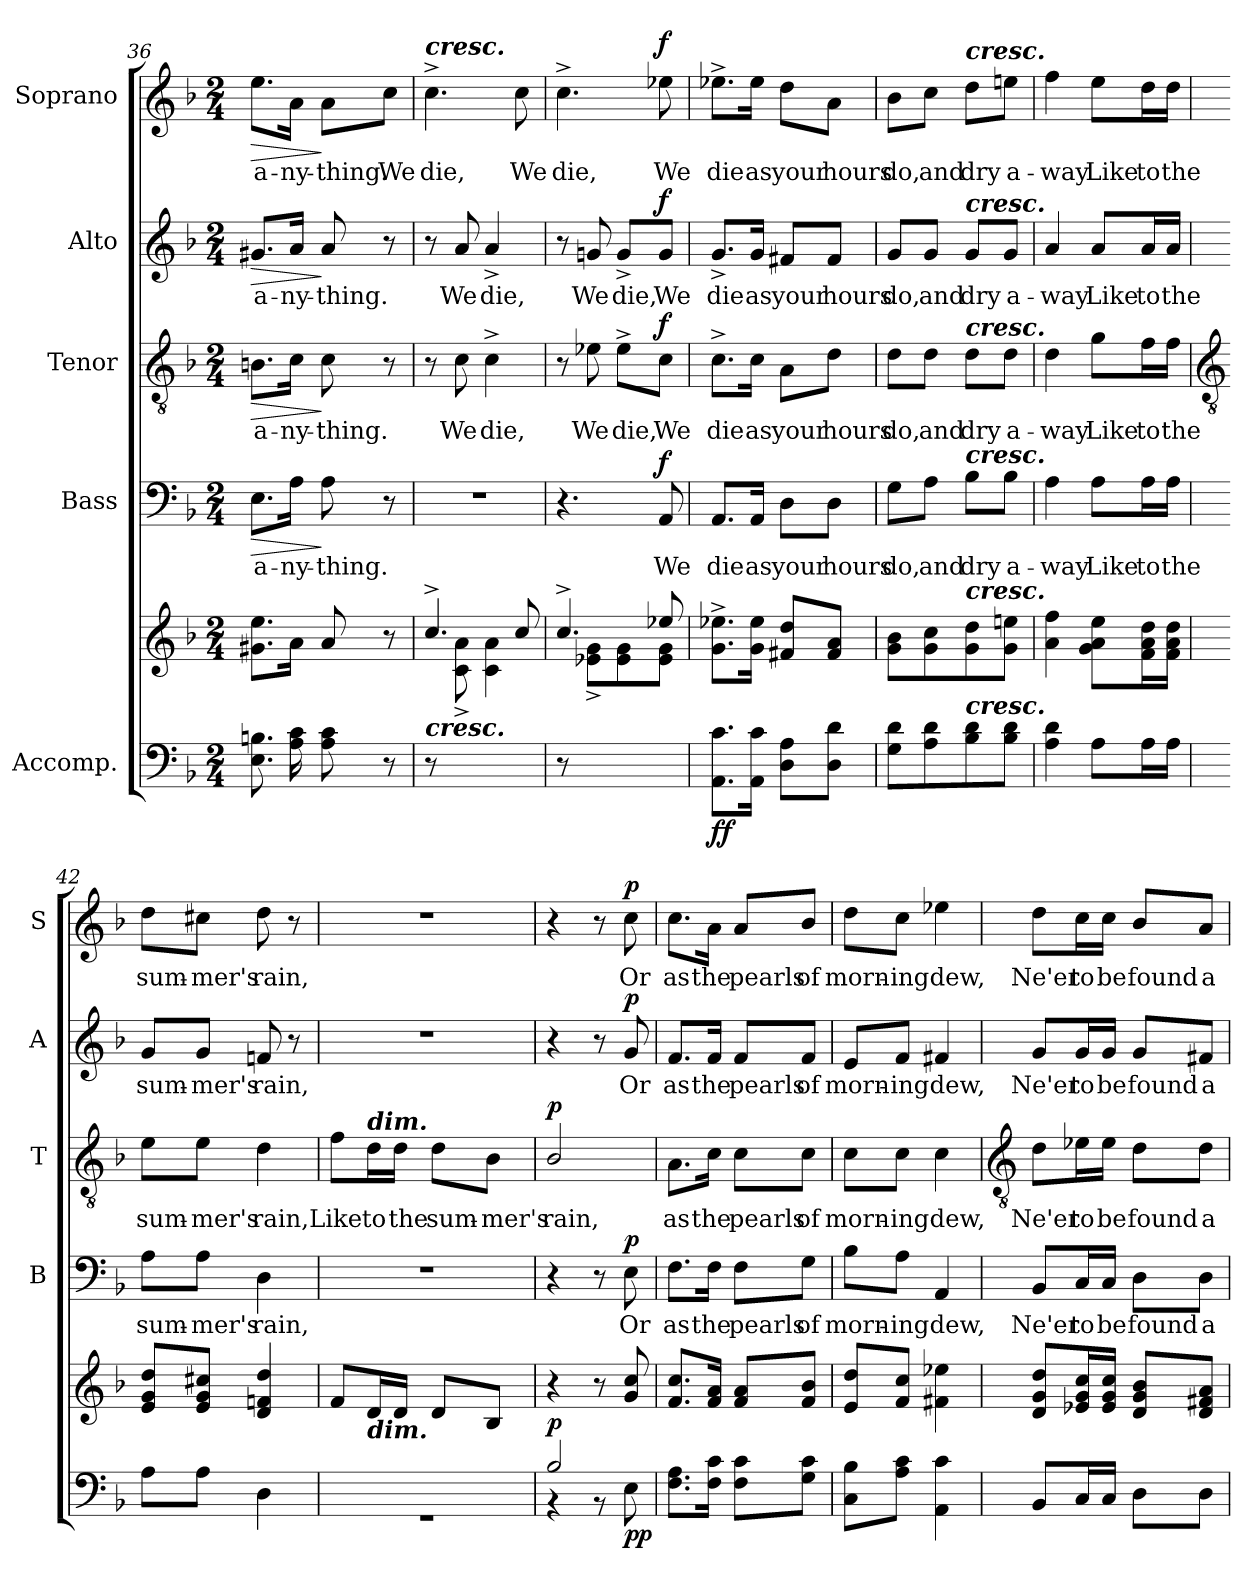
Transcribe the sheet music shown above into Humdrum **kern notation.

**kern	**kern	**dynam	**kern	**text	**dynam	**kern	**text	**dynam	**kern	**text	**dynam	**kern	**text	**dynam
*part5	*part5	*part5	*part4	*part4	*part4	*part3	*part3	*part3	*part2	*part2	*part2	*part1	*part1	*part1
*staff6	*staff5	*staff5/6	*staff4	*staff4	*staff4	*staff3	*staff3	*staff3	*staff2	*staff2	*staff2	*staff1	*staff1	*staff1
*I"Accomp.	*	*	*I"Bass	*	*	*I"Tenor	*	*	*I"Alto	*	*	*I"Soprano	*	*
*	*	*	*I'B	*	*	*I'T	*	*	*I'A	*	*	*I'S	*	*
!!LO:LB:g=z
*clefF4	*clefG2	*	*clefF4	*	*	*clefGv2	*	*	*clefG2	*	*	*clefG2	*	*
*k[b-]	*k[b-]	*	*k[b-]	*	*	*k[b-]	*	*	*k[b-]	*	*	*k[b-]	*	*
*F:	*F:	*	*F:	*	*	*F:	*	*	*F:	*	*	*F:	*	*
*M2/4	*M2/4	*	*M2/4	*	*	*M2/4	*	*	*M2/4	*	*	*M2/4	*	*
=36	=36	=36	=36	=36	=36	=36	=36	=36	=36	=36	=36	=36	=36	=36
!	!	!	!	!LO:LY:b	!LO:HP:b	!	!LO:LY:b	!LO:HP:b	!	!LO:LY:b	!LO:HP:b	!	!LO:LY:b	!LO:HP:b
8.E 8.BnL	8.g#X 8.eeL	.	8.E\L	a-	>	8.Bn\L	a-	>	8.g#X/L	a-	>	8.ee\L	a-	>
!	!	!	!	!LO:LY:b	!	!	!LO:LY:b	!	!	!LO:LY:b	!	!	!LO:LY:b	!
16A 16cL	16aJ	.	16A\Jk	-ny-	.	16c\Jk	-ny-	.	16a/Jk	-ny-	.	16a\Jk	-ny-	.
!	!	!	!	!LO:LY:b	!	!	!LO:LY:b	!	!	!LO:LY:b	!	!	!LO:LY:b	!
8A 8cJ	8a	.	8A	-thing.	]	8c	-thing.	]	8a	-thing.	]	8a\L	-thing.	]
!	!	!	!	!	!	!	!	!	!	!	!	!	!LO:LY:b	!
8r	8r	.	8r	.	.	8r	.	.	8r	.	.	8cc\J	We	.
=37	=37	=37	=37	=37	=37	=37	=37	=37	=37	=37	=37	=37	=37	=37
*	*^	*	*	*	*	*	*	*	*	*	*	*	*	*
!	!	!	!	!	!	!	!	!	!	!	!	!	!LO:TX:a:Bi:t=cresc.	!	!
!	!LO:TX:b:Bi:t=cresc.	!	!	!	!	!	!	!	!	!	!	!	!	!	!
!	!	!	!	!LO:N:vis=1	!	!	!	!	!	!	!	!	!	!LO:LY:b	!
8r	4.cc^/	8ryy	.	2r	.	.	8r	.	.	8r	.	.	4.cc^	die,	.
!	!	!	!	!	!	!	!	!LO:LY:b	!	!	!LO:LY:b	!	!	!	!
4.ryy	.	8c\^ 8a\^	.	.	.	.	8c	We	.	8a	We	.	.	.	.
!	!	!	!	!	!	!	!	!LO:LY:b	!	!	!LO:LY:b	!	!	!	!
.	.	4c\ 4a\	.	.	.	.	4c^	die,	.	4a^	die,	.	.	.	.
!	!	!	!	!	!	!	!	!	!	!	!	!	!	!LO:LY:b	!
.	8cc/	.	.	.	.	.	.	.	.	.	.	.	8cc	We	.
=38	=38	=38	=38	=38	=38	=38	=38	=38	=38	=38	=38	=38	=38	=38	=38
!	!	!	!	!	!	!	!	!	!	!	!	!	!	!LO:LY:b	!
8r	4.cc^/	8ryy	.	4.r	.	.	8r	.	.	8r	.	.	4.cc^	die,	.
!	!	!	!	!	!	!	!	!LO:LY:b	!	!	!LO:LY:b	!	!	!	!
4.ryy	.	8e-X\^ 8g\^L	.	.	.	.	8e-X	We	.	8gn	We	.	.	.	.
!	!	!	!	!	!	!	!	!LO:LY:b	!	!	!LO:LY:b	!	!	!	!
.	.	8e-\ 8g\	.	.	.	.	8e-^\L	die,	.	8g^/L	die,	.	.	.	.
!	!	!	!	!	!LO:LY:b	!LO:DY:b	!	!LO:LY:b	!LO:DY:b	!	!LO:LY:b	!LO:DY:b	!	!LO:LY:b	!LO:DY:b
.	8ee-X/	8e-\ 8g\J	.	8AA	We	f	8c\J	We	f	8g/J	We	f	8ee-X	We	f
=39	=39	=39	=39	=39	=39	=39	=39	=39	=39	=39	=39	=39	=39	=39	=39
!	!	!	!LO:DY:b=2	!	!LO:LY:b	!	!	!LO:LY:b	!	!	!LO:LY:b	!	!	!LO:LY:b	!
!	!	!	!LO:DY:n=1:b	!	!	!	!	!	!	!	!	!	!	!	!
*	*v	*v	*	*	*	*	*	*	*	*	*	*	*	*	*
8.AA 8.cL	8.g^ 8.ee-X^L	f f	8.AA/L	die	.	8.c^\L	die	.	8.g^/L	die	.	8.ee-X^\L	die	.
!	!	!	!	!LO:LY:b	!	!	!LO:LY:b	!	!	!LO:LY:b	!	!	!LO:LY:b	!
16AA 16cJ	16g 16ee-J	.	16AA/Jk	as	.	16c\Jk	as	.	16g/Jk	as	.	16ee-\Jk	as	.
!	!	!	!	!LO:LY:b	!	!	!LO:LY:b	!	!	!LO:LY:b	!	!	!LO:LY:b	!
8D 8AL	8f#X 8ddL	.	8D\L	your	.	8A\L	your	.	8f#X/L	your	.	8dd\L	your	.
!	!	!	!	!LO:LY:b	!	!	!LO:LY:b	!	!	!LO:LY:b	!	!	!LO:LY:b	!
8D 8dJ	8f# 8aJ	.	8D\J	hours	.	8d\J	hours	.	8f#/J	hours	.	8a\J	hours	.
=40	=40	=40	=40	=40	=40	=40	=40	=40	=40	=40	=40	=40	=40	=40
!	!	!	!	!LO:LY:b	!	!	!LO:LY:b	!	!	!LO:LY:b	!	!	!LO:LY:b	!
8G 8dL	8g 8b-L	.	8G\L	do,	.	8d\L	do,	.	8g/L	do,	.	8b-\L	do,	.
!	!	!	!	!LO:LY:b	!	!	!LO:LY:b	!	!	!LO:LY:b	!	!	!LO:LY:b	!
8A 8d	8g 8cc	.	8A\J	and	.	8d\J	and	.	8g/J	and	.	8cc\J	and	.
!	!	!	!	!	!	!	!	!	!	!	!	!LO:TX:a:Bi:t=cresc.	!	!
!	!	!	!	!	!	!	!	!	!LO:TX:a:Bi:t=cresc.	!	!	!	!	!
!	!	!	!	!	!	!LO:TX:a:Bi:t=cresc.	!	!	!	!	!	!	!	!
!	!	!	!LO:TX:a:Bi:t=cresc.	!	!	!	!	!	!	!	!	!	!	!
!	!LO:TX:a:Bi:t=cresc.	!	!	!	!	!	!	!	!	!	!	!	!	!
!LO:TX:a:Bi:t=cresc.	!	!	!	!	!	!	!	!	!	!	!	!	!	!
!	!	!	!	!LO:LY:b	!	!	!LO:LY:b	!	!	!LO:LY:b	!	!	!LO:LY:b	!
8B- 8d	8g 8dd	.	8B-\L	dry	.	8d\L	dry	.	8g/L	dry	.	8dd\L	dry	.
!	!	!	!	!LO:LY:b	!	!	!LO:LY:b	!	!	!LO:LY:b	!	!	!LO:LY:b	!
8B- 8dJ	8g 8eenJ	.	8B-\J	a-	.	8d\J	a-	.	8g/J	a-	.	8een\J	a-	.
=41	=41	=41	=41	=41	=41	=41	=41	=41	=41	=41	=41	=41	=41	=41
!	!	!	!	!LO:LY:b	!	!	!LO:LY:b	!	!	!LO:LY:b	!	!	!LO:LY:b	!
4A 4d	4a 4ff	.	4A	-way	.	4d	-way	.	4a	-way	.	4ff	-way	.
!	!	!	!	!LO:LY:b	!	!	!LO:LY:b	!	!	!LO:LY:b	!	!	!LO:LY:b	!
8AL	8g 8a 8eeL	.	8A\L	Like	.	8g\L	Like	.	8a/L	Like	.	8ee\L	Like	.
!	!	!	!	!LO:LY:b	!	!	!LO:LY:b	!	!	!LO:LY:b	!	!	!LO:LY:b	!
16AL	16f 16a 16ddL	.	16A\L	to	.	16f\L	to	.	16a/L	to	.	16dd\L	to	.
!	!	!	!	!LO:LY:b	!	!	!LO:LY:b	!	!	!LO:LY:b	!	!	!LO:LY:b	!
16AJJ	16f 16a 16ddJJ	.	16A\JJ	the	.	16f\JJ	the	.	16a/JJ	the	.	16dd\JJ	the	.
!!LO:LB:g=z
=42	=42	=42	=42	=42	=42	=42	=42	=42	=42	=42	=42	=42	=42	=42
*	*	*	*	*	*	*clefGv2	*	*	*	*	*	*	*	*
*^	*	*	*	*	*	*	*	*	*	*	*	*	*	*
!	!	!	!	!	!LO:LY:b	!	!	!LO:LY:b	!	!	!LO:LY:b	!	!	!LO:LY:b	!
2ryy	8AL	8e 8g 8ddL	.	8A\L	sum-	.	8e\L	sum-	.	8g/L	sum-	.	8dd\L	sum-	.
!	!	!	!	!	!LO:LY:b	!	!	!LO:LY:b	!	!	!LO:LY:b	!	!	!LO:LY:b	!
.	8AJ	8e 8g 8cc#XJ	.	8A\J	-mer's	.	8e\J	-mer's	.	8g/J	-mer's	.	8cc#X\J	-mer's	.
!	!	!	!	!	!LO:LY:b	!	!	!LO:LY:b	!	!	!LO:LY:b	!	!	!LO:LY:b	!
.	4D	4d 4fn 4dd	.	4D	rain,	.	4d	rain,	.	8fn	rain,	.	8dd	rain,	.
.	.	.	.	.	.	.	.	.	.	8r	.	.	8r	.	.
=43	=43	=43	=43	=43	=43	=43	=43	=43	=43	=43	=43	=43	=43	=43	=43
!	!LO:N:vis=1	!	!	!LO:N:vis=1	!	!	!	!LO:LY:b	!	!LO:N:vis=1	!	!	!LO:N:vis=1	!	!
2ryy	2r	8fL	.	2r	.	.	8f\L	Like	.	2r	.	.	2r	.	.
!	!	!	!	!	!	!	!LO:TX:a:Bi:t=dim.	!	!	!	!	!	!	!	!
!	!	!LO:TX:b:Bi:t=dim.	!	!	!	!	!	!	!	!	!	!	!	!	!
!	!	!	!	!	!	!	!	!LO:LY:b	!	!	!	!	!	!	!
.	.	16dL	.	.	.	.	16d\L	to	.	.	.	.	.	.	.
!	!	!	!	!	!	!	!	!LO:LY:b	!	!	!	!	!	!	!
.	.	16dJJ	.	.	.	.	16d\JJ	the	.	.	.	.	.	.	.
!	!	!	!	!	!	!	!	!LO:LY:b	!	!	!	!	!	!	!
.	.	8dL	.	.	.	.	8d\L	sum-	.	.	.	.	.	.	.
!	!	!	!	!	!	!	!	!LO:LY:b	!	!	!	!	!	!	!
.	.	8B-/J	.	.	.	.	8B-\J	-mer's	.	.	.	.	.	.	.
=44	=44	=44	=44	=44	=44	=44	=44	=44	=44	=44	=44	=44	=44	=44	=44
!	!	!	!LO:DY:a=2	!	!	!	!	!LO:LY:b	!LO:DY:b	!	!	!	!	!	!
2B-/	4r	4r	p	4r	.	.	2B-/	rain,	p	4r	.	.	4r	.	.
.	8r	8r	.	8r	.	.	.	.	.	8r	.	.	8r	.	.
!	!	!	!LO:DY:b=2	!	!LO:LY:b	!	!	!	!	!	!LO:LY:b	!	!	!LO:LY:b	!
!	!	!	!LO:DY:n=1:b	!	!	!LO:DY:b	!	!	!	!	!	!LO:DY:b	!	!	!LO:DY:b
.	8E	8g 8cc	p p	8E	Or	p	.	.	.	8g	Or	p	8cc	Or	p
=45	=45	=45	=45	=45	=45	=45	=45	=45	=45	=45	=45	=45	=45	=45	=45
!	!	!	!	!	!LO:LY:b	!	!	!LO:LY:b	!	!	!LO:LY:b	!	!	!LO:LY:b	!
2ryy	8.F 8.AL	8.f 8.ccL	.	8.F\L	as	.	8.A\L	as	.	8.f/L	as	.	8.cc\L	as	.
!	!	!	!	!	!LO:LY:b	!	!	!LO:LY:b	!	!	!LO:LY:b	!	!	!LO:LY:b	!
.	16F 16cJ	16f 16aJ	.	16F\Jk	the	.	16c\Jk	the	.	16f/Jk	the	.	16a\Jk	the	.
!	!	!	!	!	!LO:LY:b	!	!	!LO:LY:b	!	!	!LO:LY:b	!	!	!LO:LY:b	!
.	8F 8cL	8f 8aL	.	8F\L	pearls	.	8c\L	pearls	.	8f/L	pearls	.	8a/L	pearls	.
!	!	!	!	!	!LO:LY:b	!	!	!LO:LY:b	!	!	!LO:LY:b	!	!	!LO:LY:b	!
.	8G 8cJ	8f 8b-J	.	8G\J	of	.	8c\J	of	.	8f/J	of	.	8b-/J	of	.
=46	=46	=46	=46	=46	=46	=46	=46	=46	=46	=46	=46	=46	=46	=46	=46
!	!	!	!	!	!LO:LY:b	!	!	!LO:LY:b	!	!	!LO:LY:b	!	!	!LO:LY:b	!
2ryy	8C 8B-L	8e 8ddL	.	8B-\L	morn-	.	8c\L	morn-	.	8e/L	morn-	.	8dd\L	morn-	.
!	!	!	!	!	!LO:LY:b	!	!	!LO:LY:b	!	!	!LO:LY:b	!	!	!LO:LY:b	!
.	8A 8cJ	8f 8ccJ	.	8A\J	-ing	.	8c\J	-ing	.	8f/J	-ing	.	8cc\J	-ing	.
!	!	!	!	!	!LO:LY:b	!	!	!LO:LY:b	!	!	!LO:LY:b	!	!	!LO:LY:b	!
.	4AA 4c	4f#X 4ee-X	.	4AA	dew,	.	4c	dew,	.	4f#X	dew,	.	4ee-X	dew,	.
*v	*v	*	*	*	*	*	*	*	*	*	*	*	*	*	*
!!LO:LB:g=z
=47	=47	=47	=47	=47	=47	=47	=47	=47	=47	=47	=47	=47	=47	=47
*	*	*	*	*	*	*clefGv2	*	*	*	*	*	*	*	*
*^	*	*	*	*	*	*	*	*	*	*	*	*	*	*
!	!	!	!	!	!LO:LY:b	!	!	!LO:LY:b	!	!	!LO:LY:b	!	!	!LO:LY:b	!
*v	*v	*	*	*	*	*	*	*	*	*	*	*	*	*	*
8BB-L	8d 8g 8ddL	.	8BB-/L	Ne'er	.	8d\L	Ne'er	.	8g/L	Ne'er	.	8dd\L	Ne'er	.
!	!	!	!	!LO:LY:b	!	!	!LO:LY:b	!	!	!LO:LY:b	!	!	!LO:LY:b	!
16CL	16e-X 16g 16ccL	.	16C/L	to	.	16e-X\L	to	.	16g/L	to	.	16cc\L	to	.
!	!	!	!	!LO:LY:b	!	!	!LO:LY:b	!	!	!LO:LY:b	!	!	!LO:LY:b	!
16CJJ	16e- 16g 16ccJJ	.	16C/JJ	be	.	16e-\JJ	be	.	16g/JJ	be	.	16cc\JJ	be	.
!	!	!	!	!LO:LY:b	!	!	!LO:LY:b	!	!	!LO:LY:b	!	!	!LO:LY:b	!
8DL	8d 8g 8b-L	.	8D\L	found	.	8d\L	found	.	8g/L	found	.	8b-/L	found	.
!	!	!	!	!LO:LY:b	!	!	!LO:LY:b	!	!	!LO:LY:b	!	!	!LO:LY:b	!
8DJ	8d 8f#X 8aJ	.	8D\J	a-	.	8d\J	a-	.	8f#X/J	a-	.	8a/J	a-	.
=	=	=	=	=	=	=	=	=	=	=	=	=	=	=
*-	*-	*-	*-	*-	*-	*-	*-	*-	*-	*-	*-	*-	*-	*-
